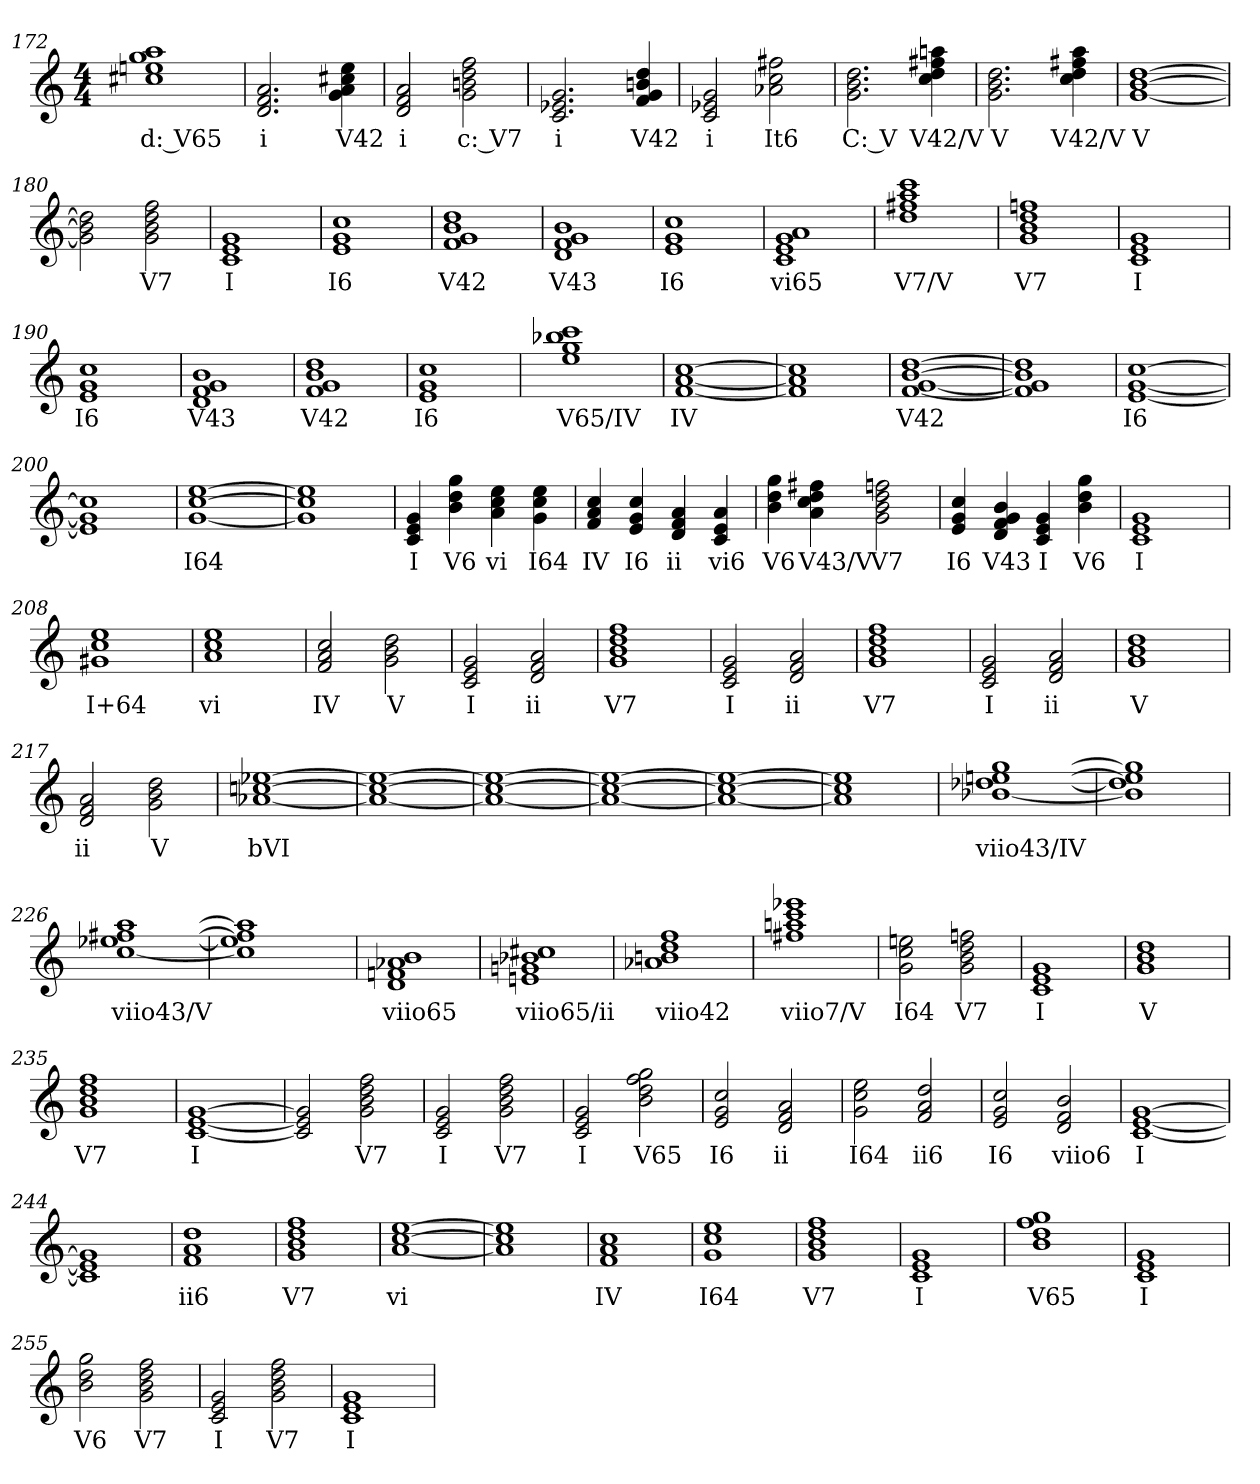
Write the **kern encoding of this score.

**kern	**text
*part1	*part1
*staff1	*staff1
*k[]	*
*C:	*
*M4/4	*
=172	=172
1cc#X 1een 1gg 1aa	d: V65
=173	=173
2.d 2.f 2.a	i
4g 4a 4cc#X 4ee	V42
=174	=174
2d 2f 2a	i
2g 2bn 2dd 2ff	c: V7
=175	=175
2.c 2.e-X 2.g	i
4f 4g 4bn 4dd	V42
=176	=176
2c 2e-X 2g	i
2a-X 2cc 2ff#X	It6
=177	=177
2.g 2.b 2.dd	C: V
4cc 4dd 4ff#X 4aan	V42/V
=178	=178
2.g 2.b 2.dd	V
4cc 4dd 4ff#X 4aa	V42/V
=179	=179
[1g [1b [1dd	V
=180	=180
2g] 2b] 2dd]	.
2g 2b 2dd 2ff	V7
=181	=181
1c 1e 1g	I
=182	=182
1e 1g 1cc	I6
=183	=183
1f 1g 1b 1dd	V42
=184	=184
1d 1f 1g 1b	V43
=185	=185
1e 1g 1cc	I6
=186	=186
1c 1e 1g 1a	vi65
=187	=187
1dd 1ff#X 1aa 1ccc	V7/V
=188	=188
1g 1b 1dd 1ffn	V7
=189	=189
1c 1e 1g	I
=190	=190
1e 1g 1cc	I6
=191	=191
1d 1f 1g 1b	V43
=192	=192
1f 1g 1b 1dd	V42
=193	=193
1e 1g 1cc	I6
=194	=194
1ee 1gg 1bb-X 1ccc	V65/IV
=195	=195
[1f [1a [1cc	IV
=196	=196
1f] 1a] 1cc]	.
=197	=197
[1f [1g [1b [1dd	V42
=198	=198
1f] 1g] 1b] 1dd]	.
=199	=199
[1e [1g [1cc	I6
=200	=200
1e] 1g] 1cc]	.
=201	=201
[1g [1cc [1ee	I64
=202	=202
1g] 1cc] 1ee]	.
=203	=203
4c 4e 4g	I
4b 4dd 4gg	V6
4a 4cc 4ee	vi
4g 4cc 4ee	I64
=204	=204
4f 4a 4cc	IV
4e 4g 4cc	I6
4d 4f 4a	ii
4c 4e 4a	vi6
=205	=205
4b 4dd 4gg	V6
4a 4cc 4dd 4ff#X	V43/V
2g 2b 2dd 2ffn	V7
=206	=206
4e 4g 4cc	I6
4d 4f 4g 4b	V43
4c 4e 4g	I
4b 4dd 4gg	V6
=207	=207
1c 1e 1g	I
=208	=208
1g#X 1cc 1ee	I+64
=209	=209
1a 1cc 1ee	vi
=210	=210
2f 2a 2cc	IV
2g 2b 2dd	V
=211	=211
2c 2e 2g	I
2d 2f 2a	ii
=212	=212
1g 1b 1dd 1ff	V7
=213	=213
2c 2e 2g	I
2d 2f 2a	ii
=214	=214
1g 1b 1dd 1ff	V7
=215	=215
2c 2e 2g	I
2d 2f 2a	ii
=216	=216
1g 1b 1dd	V
=217	=217
2d 2f 2a	ii
2g 2b 2dd	V
=218	=218
[1a-X [1ccn [1ee-X	bVI
=219	=219
1a-_ 1cc_ 1ee-_	.
=220	=220
1a-_ 1cc_ 1ee-_	.
=221	=221
1a-_ 1cc_ 1ee-_	.
=222	=222
1a-_ 1cc_ 1ee-_	.
=223	=223
1a-] 1cc] 1ee-]	.
=224	=224
[1b-X [1dd-X [1een [1gg	viio43/IV
=225	=225
1b-] 1dd-] 1ee] 1gg]	.
=226	=226
[1cc [1ee-X [1ff#X [1aa	viio43/V
=227	=227
1cc] 1ee-] 1ff#] 1aa]	.
=228	=228
1d 1fn 1a-X 1b	viio65
=229	=229
1en 1gn 1b-X 1cc#X	viio65/ii
=230	=230
1a-X 1bn 1dd 1ff	viio42
=231	=231
1ff#X 1aan 1ccc 1eee-X	viio7/V
=232	=232
2g 2cc 2een	I64
2g 2b 2dd 2ffn	V7
=233	=233
1c 1e 1g	I
=234	=234
1g 1b 1dd	V
=235	=235
1g 1b 1dd 1ff	V7
=236	=236
[1c [1e [1g	I
=237	=237
2c] 2e] 2g]	.
2g 2b 2dd 2ff	V7
=238	=238
2c 2e 2g	I
2g 2b 2dd 2ff	V7
=239	=239
2c 2e 2g	I
2b 2dd 2ff 2gg	V65
=240	=240
2e 2g 2cc	I6
2d 2f 2a	ii
=241	=241
2g 2cc 2ee	I64
2f 2a 2dd	ii6
=242	=242
2e 2g 2cc	I6
2d 2f 2b	viio6
=243	=243
[1c [1e [1g	I
=244	=244
1c] 1e] 1g]	.
=245	=245
1f 1a 1dd	ii6
=246	=246
1g 1b 1dd 1ff	V7
=247	=247
[1a [1cc [1ee	vi
=248	=248
1a] 1cc] 1ee]	.
=249	=249
1f 1a 1cc	IV
=250	=250
1g 1cc 1ee	I64
=251	=251
1g 1b 1dd 1ff	V7
=252	=252
1c 1e 1g	I
=253	=253
1b 1dd 1ff 1gg	V65
=254	=254
1c 1e 1g	I
=255	=255
2b 2dd 2gg	V6
2g 2b 2dd 2ff	V7
=256	=256
2c 2e 2g	I
2g 2b 2dd 2ff	V7
=257	=257
1c 1e 1g	I
=	=
*-	*-
